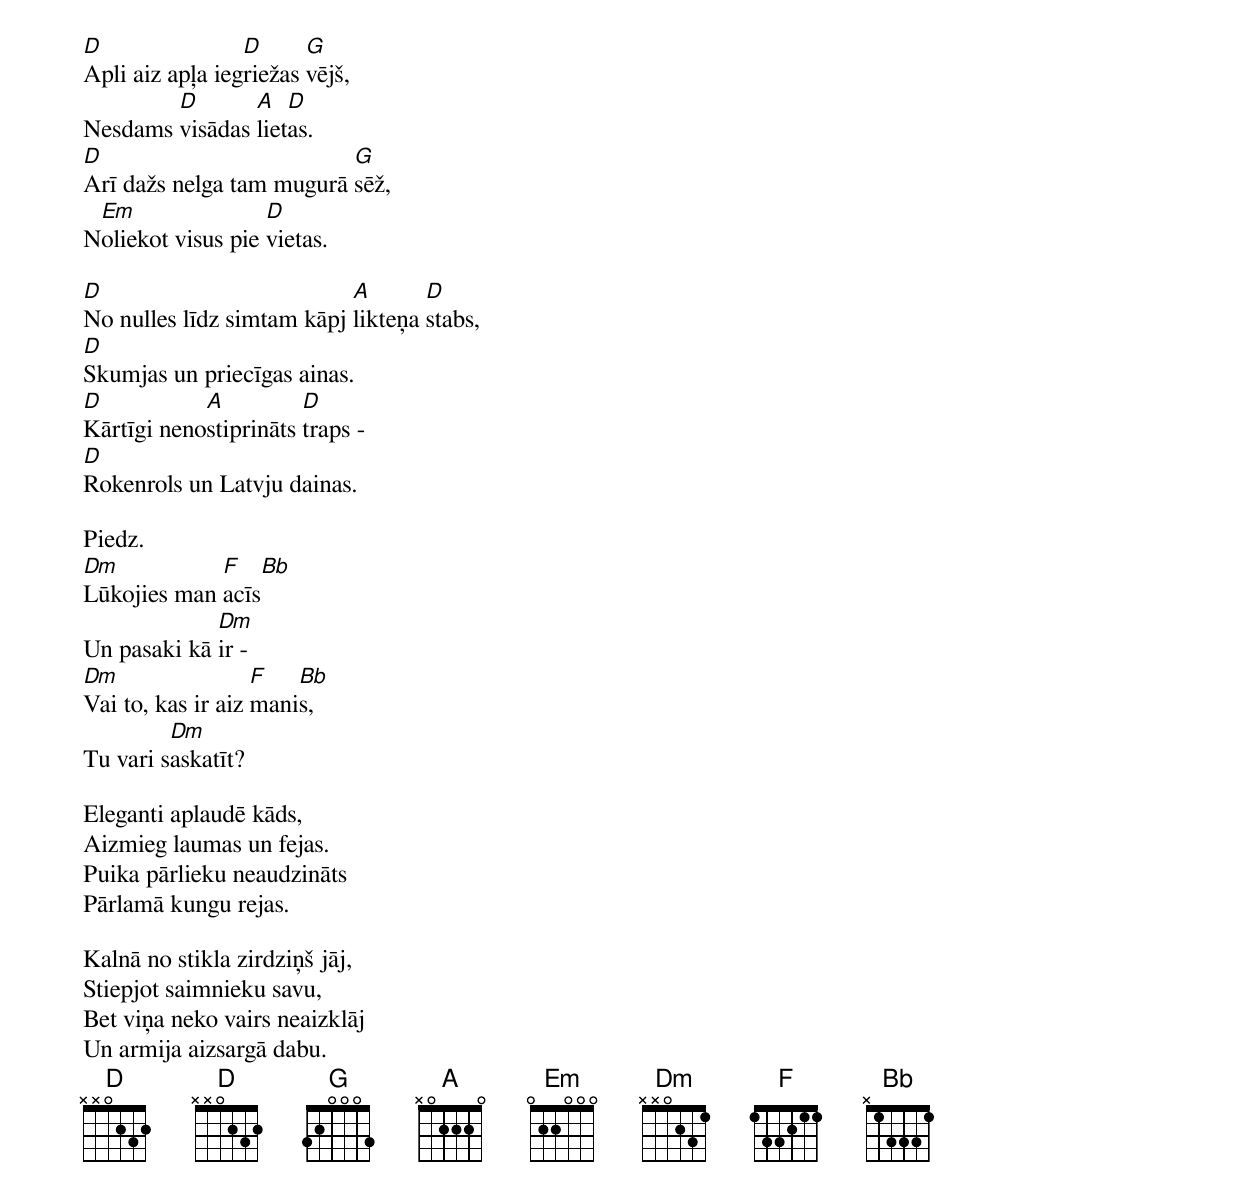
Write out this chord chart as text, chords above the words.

D                Dmaj   G
Apli aiz apļa iegriežas vējš,
        D       A   D
Nesdams visādas lietas.
D                         G
Arī dažs nelga tam mugurā sēž,
 Em                D
Noliekot visus pie vietas.

D                          A       D
No nulles līdz simtam kāpj likteņa stabs,
D
Skumjas un priecīgas ainas.
D           A          D
Kārtīgi nenostiprināts traps -
D
Rokenrols un Latvju dainas.

Piedz.
Dm           F   Bb
Lūkojies man acīs
             Dm
Un pasaki kā ir -
Dm                 F   Bb
Vai to, kas ir aiz manis,
         Dm
Tu vari saskatīt?

Eleganti aplaudē kāds,
Aizmieg laumas un fejas.
Puika pārlieku neaudzināts
Pārlamā kungu rejas.

Kalnā no stikla zirdziņš jāj,
Stiepjot saimnieku savu,
Bet viņa neko vairs neaizklāj
Un armija aizsargā dabu.
